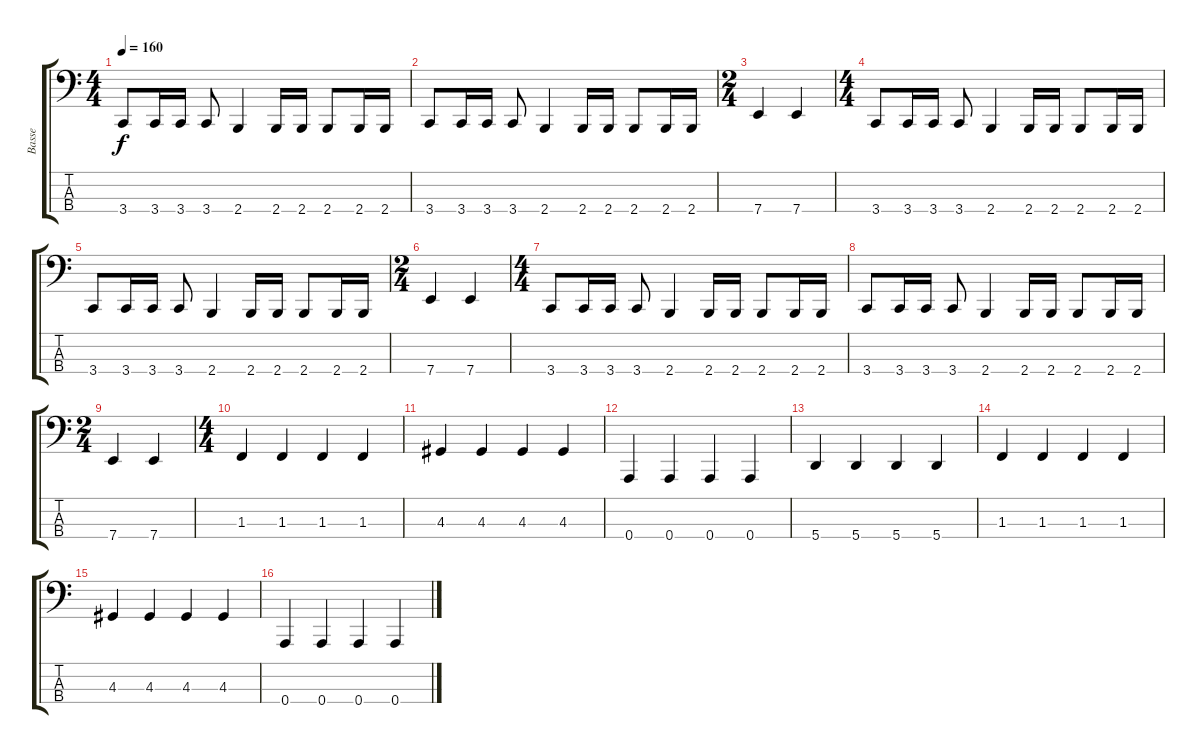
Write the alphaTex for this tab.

\track ("Basse" "Basse") {instrument electricbasspick}
\staff {score tabs}
\tuning (D2 A1 E1 A0) {hide}
\ts (4 4)
\tempo 160
\clef f4
\ks c
3.4.8{dy f} 3.4.16 3.4.16 3.4.8 2.4.4 2.4.16 2.4.16 2.4.8 2.4.16 2.4.16 |
3.4.8 3.4.16 3.4.16 3.4.8 2.4.4 2.4.16 2.4.16 2.4.8 2.4.16 2.4.16 |
\ts (2 4)
7.4.4 7.4.4 |
\ts (4 4)
3.4.8 3.4.16 3.4.16 3.4.8 2.4.4 2.4.16 2.4.16 2.4.8 2.4.16 2.4.16 |
3.4.8 3.4.16 3.4.16 3.4.8 2.4.4 2.4.16 2.4.16 2.4.8 2.4.16 2.4.16 |
\ts (2 4)
7.4.4 7.4.4 |
\ts (4 4)
3.4.8 3.4.16 3.4.16 3.4.8 2.4.4 2.4.16 2.4.16 2.4.8 2.4.16 2.4.16 |
3.4.8 3.4.16 3.4.16 3.4.8 2.4.4 2.4.16 2.4.16 2.4.8 2.4.16 2.4.16 |
\ts (2 4)
7.4.4 7.4.4 |
\ts (4 4)
1.3.4 1.3.4 1.3.4 1.3.4 |
4.3.4 4.3.4 4.3.4 4.3.4 |
0.4.4 0.4.4 0.4.4 0.4.4 |
5.4.4 5.4.4 5.4.4 5.4.4 |
1.3.4 1.3.4 1.3.4 1.3.4 |
4.3.4 4.3.4 4.3.4 4.3.4 |
0.4.4 0.4.4 0.4.4 0.4.4
